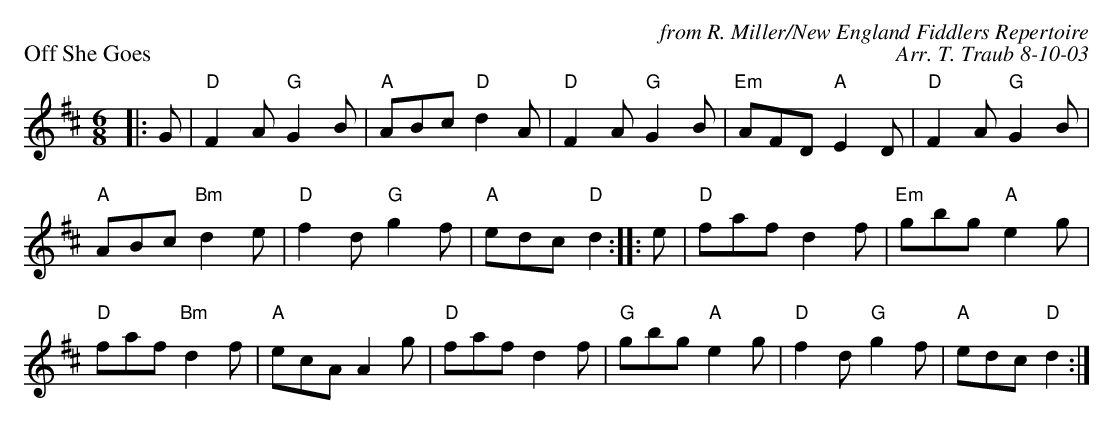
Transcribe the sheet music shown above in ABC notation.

X:1
P: Off She Goes
C: from R. Miller/New England Fiddlers Repertoire
C: Arr. T. Traub 8-10-03
M: 6/8
L: 1/8
K: D
|: G|"D"F2 A "G"G2 B|"A"ABc "D"d2 A|"D"F2 A "G"G2 B|"Em"AFD "A"E2 D|"D"F2 A "G"G2 B|
"A"ABc "Bm"d2 e|"D"f2 d "G"g2 f|"A"edc "D"d2 :||: e|"D"faf d2 f|"Em"gbg "A"e2 g|
"D"faf "Bm"d2 f|"A"ecA A2 g|"D"faf d2 f|"G"gbg "A"e2 g|"D"f2 d "G"g2 f|"A"edc "D"d2 :|
